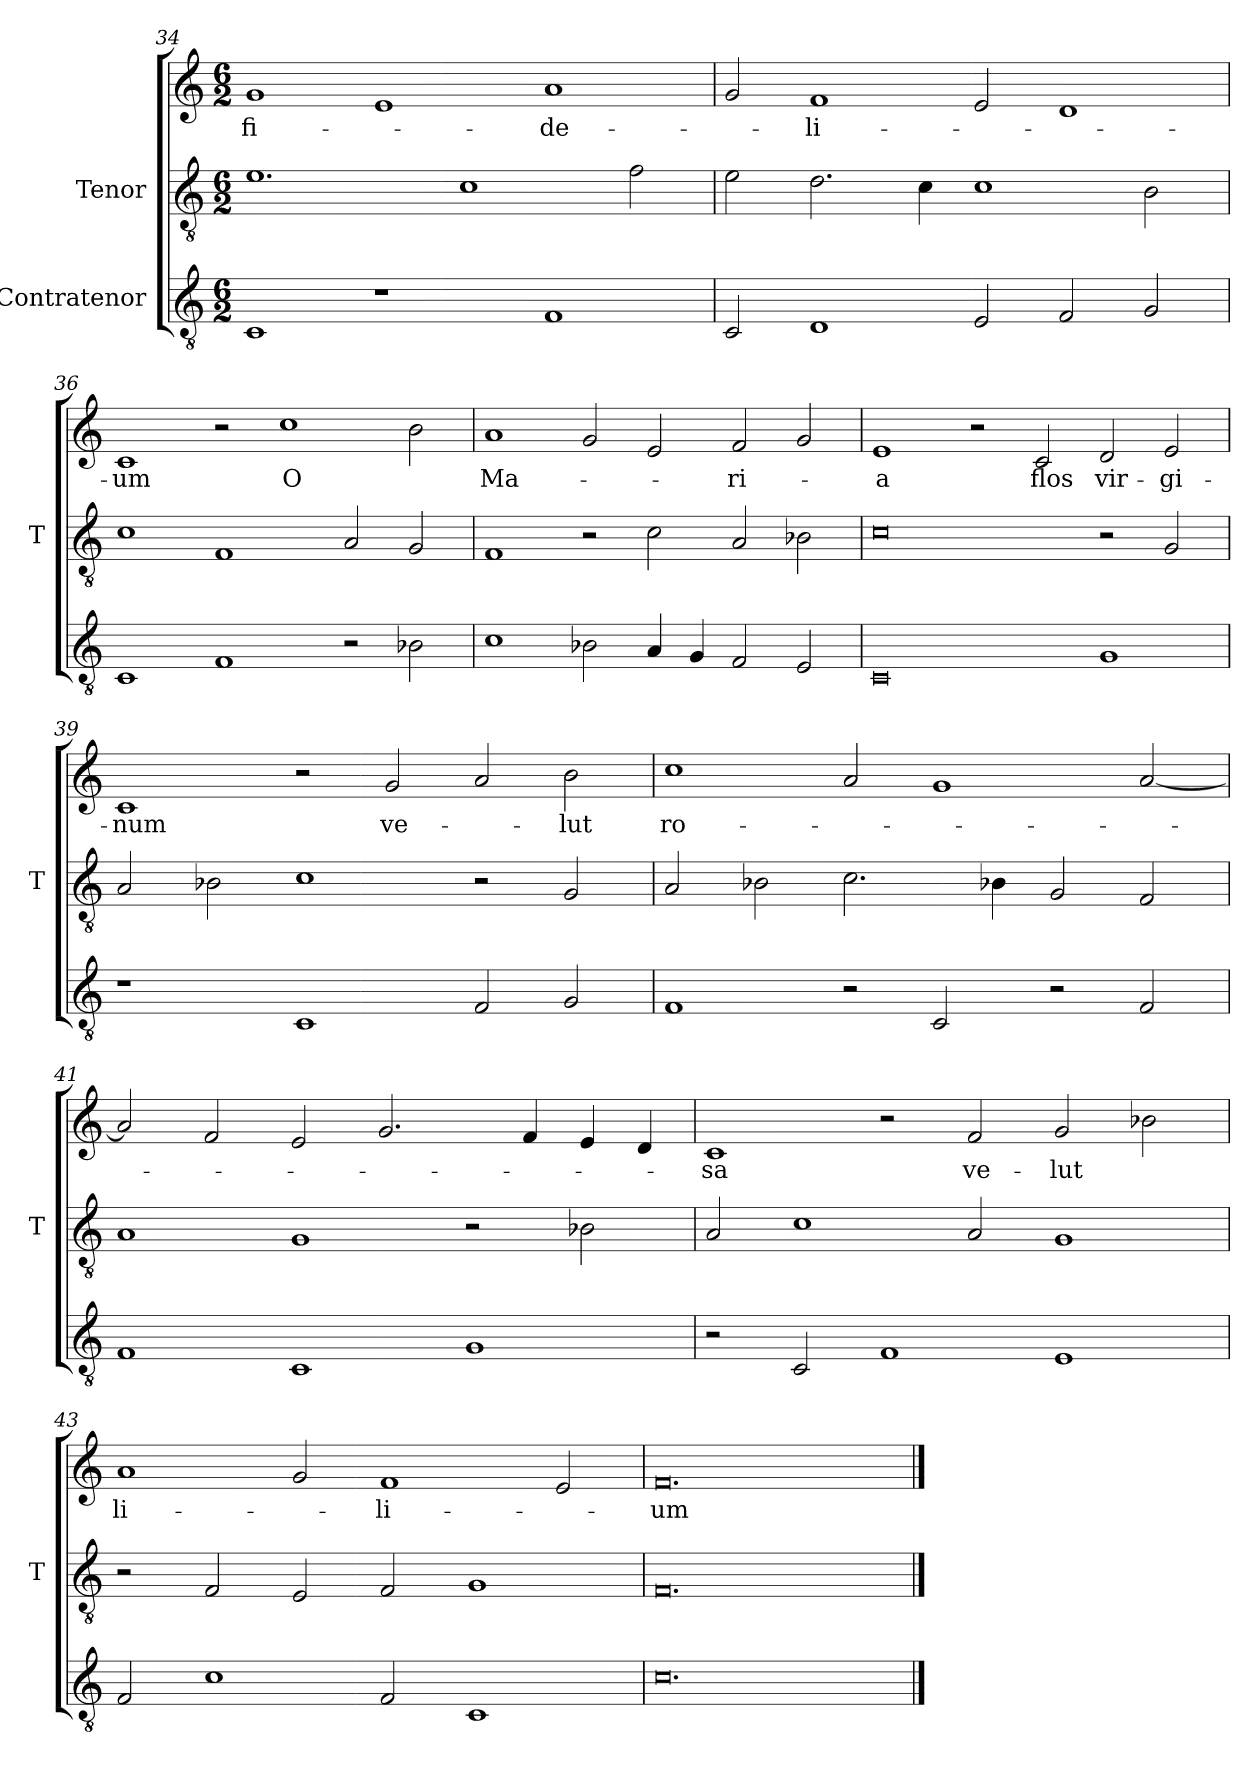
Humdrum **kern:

**kern	**kern	**kern	**text
*part3	*part2	*part1	*part1
*staff3	*staff2	*staff1	*staff1
*I"Contratenor	*I"Tenor	*	*
*	*I'T	*	*
*clefGv2	*clefGv2	*clefG2	*
*M6/2	*M6/2	*M6/2	*
=34	=34	=34	=34
1C	1.e	1g	fi-
1r	.	1e	.
.	1c	.	.
1F	.	1a	-de-
.	2f	.	.
=35	=35	=35	=35
2C	2e	2g	.
1D	2.d	1f	-li-
.	4c	.	.
2E	1c	2e	.
2F	.	1d	.
2G	2B	.	.
=36	=36	=36	=36
1C	1c	1c	-um
1F	1F	2r	.
.	.	1cc	-O
2r	2A	.	.
2B-X	2G	2b	.
=37	=37	=37	=37
1c	1F	1a	Ma-
2B-X	2r	2g	.
4A	2c	2e	.
4G	.	.	.
2F	2A	2f	-ri-
2E	2B-X	2g	.
=38	=38	=38	=38
0C	0c	1e	-a
.	.	2r	.
.	.	2c	-flos
1G	2r	2d	vir-
.	2G	2e	-gi-
=39	=39	=39	=39
1r	2A	1c	-num
.	2B-X	.	.
1C	1c	2r	.
.	.	2g	ve-
2F	2r	2a	.
2G	2G	2b	-lut
=40	=40	=40	=40
1F	2A	1cc	ro-
.	2B-X	.	.
2r	2.c	2a	.
2C	.	1g	.
.	4B-X	.	.
2r	2G	.	.
2F	2F	[2a	.
=41	=41	=41	=41
1F	1A	2a]	.
.	.	2f	.
1C	1G	2e	.
.	.	2.g	.
1G	2r	.	.
.	.	4f	.
.	2B-X	4e	.
.	.	4d	.
=42	=42	=42	=42
2r	2A	1c	-sa
2C	1c	.	.
1F	.	2r	.
.	2A	2f	ve-
1E	1G	2g	-lut
.	.	2b-X	.
=43	=43	=43	=43
2F	2r	1a	li-
1c	2F	.	.
.	2E	2g	.
2F	2F	1f	-li-
1C	1G	.	.
.	.	2e	.
=44	=44	=44	=44
0.c	0.F	0.f	-um
==	==	==	==
*-	*-	*-	*-
